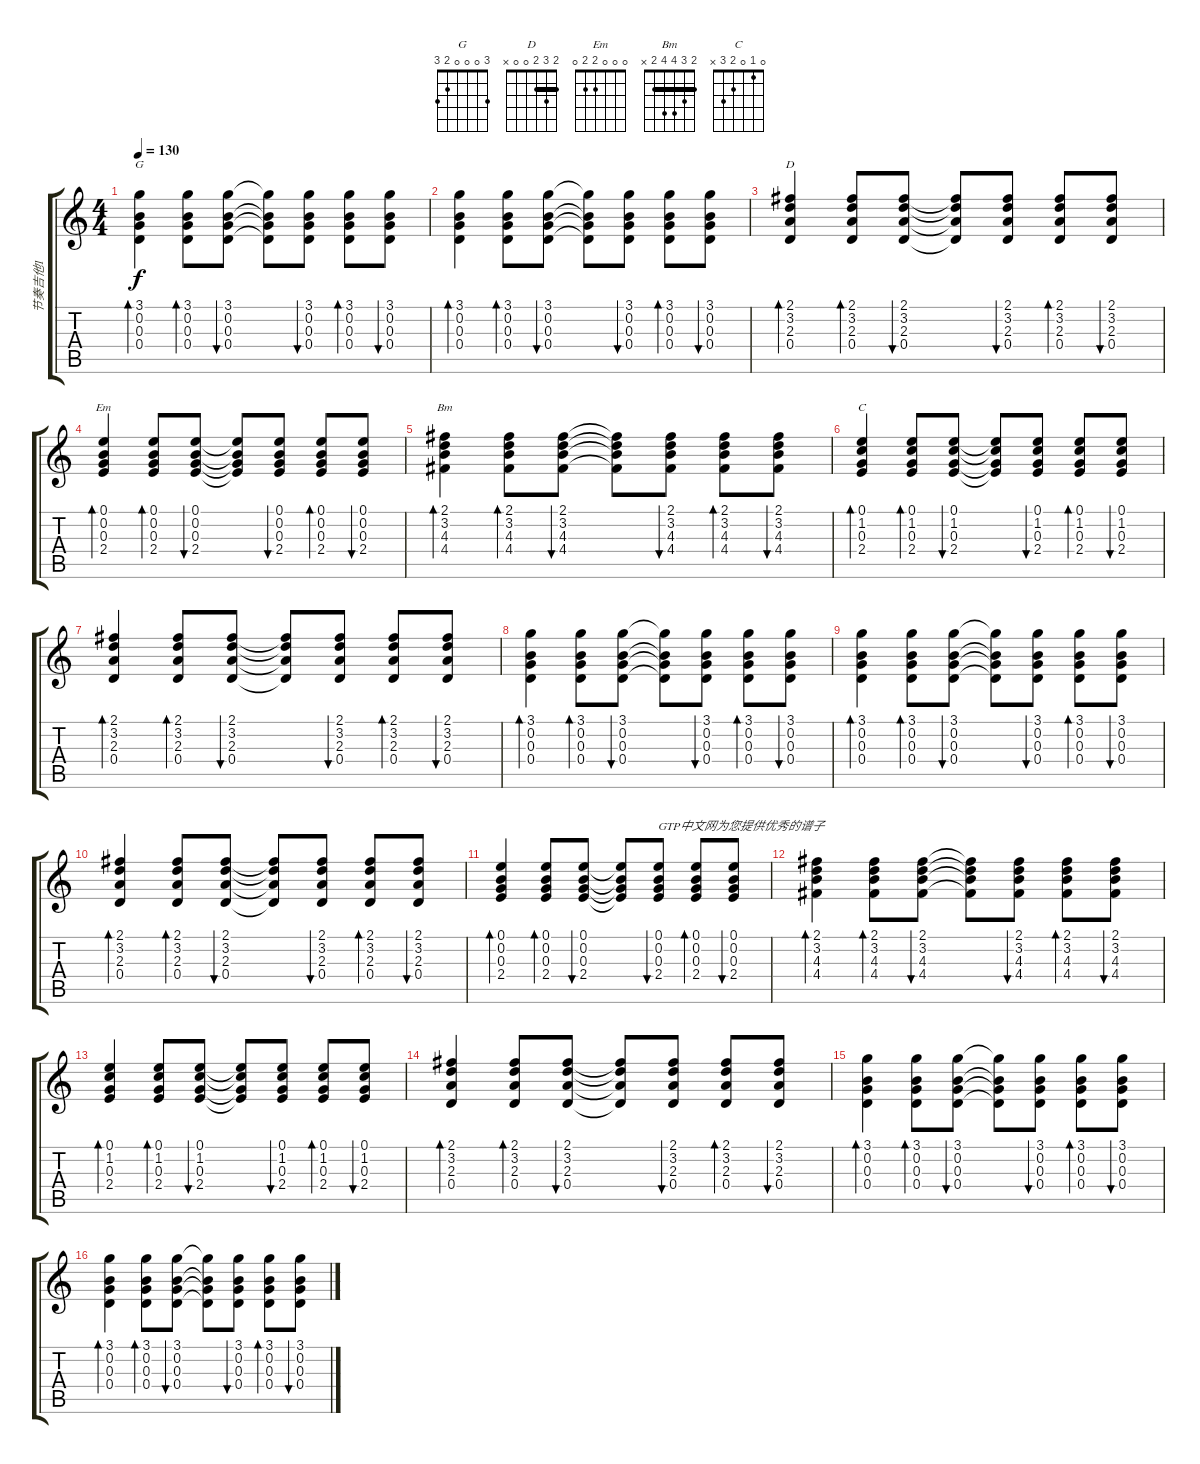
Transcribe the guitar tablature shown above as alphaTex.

\track ("节奏吉他1" "节奏吉他1") {instrument acousticguitarsteel}
\staff {score tabs}
\tuning (E4 B3 G3 D3 A2 E2) {hide}
\chord ("G" 3 0 0 0 2 3)
\chord ("D" 2 3 2 0 0 x) {barre 2}
\chord ("Em" 0 0 0 2 2 0)
\chord ("Bm" 2 3 4 4 2 x) {barre 2}
\chord ("C" 0 1 0 2 3 x)
\ts (4 4)
\tempo 130
\clef g2
\ks c
(3.1 0.2 0.3 0.4).4{bd 120 ch "G" dy f instrument acousticguitarsteel} (3.1 0.2 0.3 0.4).8{bd 120} (3.1 0.2 0.3 0.4).8{bu 120} (3.1{t} 0.2{t} 0.3{t} 0.4{t}).8 (3.1 0.2 0.3 0.4).8{bu 120} (3.1 0.2 0.3 0.4).8{bd 120} (3.1 0.2 0.3 0.4).8{bu 120} |
(3.1 0.2 0.3 0.4).4{bd 120} (3.1 0.2 0.3 0.4).8{bd 120} (3.1 0.2 0.3 0.4).8{bu 120} (3.1{t} 0.2{t} 0.3{t} 0.4{t}).8 (3.1 0.2 0.3 0.4).8{bu 120} (3.1 0.2 0.3 0.4).8{bd 120} (3.1 0.2 0.3 0.4).8{bu 120} |
(2.1 3.2 2.3 0.4).4{bd 120 ch "D"} (2.1 3.2 2.3 0.4).8{bd 120} (2.1 3.2 2.3 0.4).8{bu 120} (2.1{t} 3.2{t} 2.3{t} 0.4{t}).8 (2.1 3.2 2.3 0.4).8{bu 120} (2.1 3.2 2.3 0.4).8{bd 120} (2.1 3.2 2.3 0.4).8{bu 120} |
(0.1 0.2 0.3 2.4).4{bd 120 ch "Em"} (0.1 0.2 0.3 2.4).8{bd 120} (0.1 0.2 0.3 2.4).8{bu 120} (0.1{t} 0.2{t} 0.3{t} 2.4{t}).8 (0.1 0.2 0.3 2.4).8{bu 120} (0.1 0.2 0.3 2.4).8{bd 120} (0.1 0.2 0.3 2.4).8{bu 120} |
(2.1 3.2 4.3 4.4).4{bd 120 ch "Bm"} (2.1 3.2 4.3 4.4).8{bd 120} (2.1 3.2 4.3 4.4).8{bu 120} (2.1{t} 3.2{t} 4.3{t} 4.4{t}).8 (2.1 3.2 4.3 4.4).8{bu 120} (2.1 3.2 4.3 4.4).8{bd 120} (2.1 3.2 4.3 4.4).8{bu 120} |
(0.1 1.2 0.3 2.4).4{bd 120 ch "C"} (0.1 1.2 0.3 2.4).8{bd 120} (0.1 1.2 0.3 2.4).8{bu 120} (0.1{t} 1.2{t} 0.3{t} 2.4{t}).8 (0.1 1.2 0.3 2.4).8{bu 120} (0.1 1.2 0.3 2.4).8{bd 120} (0.1 1.2 0.3 2.4).8{bu 120} |
(2.1 3.2 2.3 0.4).4{bd 120} (2.1 3.2 2.3 0.4).8{bd 120} (2.1 3.2 2.3 0.4).8{bu 120} (2.1{t} 3.2{t} 2.3{t} 0.4{t}).8 (2.1 3.2 2.3 0.4).8{bu 120} (2.1 3.2 2.3 0.4).8{bd 120} (2.1 3.2 2.3 0.4).8{bu 120} |
(3.1 0.2 0.3 0.4).4{bd 120} (3.1 0.2 0.3 0.4).8{bd 120} (3.1 0.2 0.3 0.4).8{bu 120} (3.1{t} 0.2{t} 0.3{t} 0.4{t}).8 (3.1 0.2 0.3 0.4).8{bu 120} (3.1 0.2 0.3 0.4).8{bd 120} (3.1 0.2 0.3 0.4).8{bu 120} |
(3.1 0.2 0.3 0.4).4{bd 120} (3.1 0.2 0.3 0.4).8{bd 120} (3.1 0.2 0.3 0.4).8{bu 120} (3.1{t} 0.2{t} 0.3{t} 0.4{t}).8 (3.1 0.2 0.3 0.4).8{bu 120} (3.1 0.2 0.3 0.4).8{bd 120} (3.1 0.2 0.3 0.4).8{bu 120} |
(2.1 3.2 2.3 0.4).4{bd 120} (2.1 3.2 2.3 0.4).8{bd 120} (2.1 3.2 2.3 0.4).8{bu 120} (2.1{t} 3.2{t} 2.3{t} 0.4{t}).8 (2.1 3.2 2.3 0.4).8{bu 120} (2.1 3.2 2.3 0.4).8{bd 120} (2.1 3.2 2.3 0.4).8{bu 120} |
(0.1 0.2 0.3 2.4).4{bd 120} (0.1 0.2 0.3 2.4).8{bd 120} (0.1 0.2 0.3 2.4).8{bu 120} (0.1{t} 0.2{t} 0.3{t} 2.4{t}).8 (0.1 0.2 0.3 2.4).8{bu 120 txt "GTP中文网为您提供优秀的谱子"} (0.1 0.2 0.3 2.4).8{bd 120} (0.1 0.2 0.3 2.4).8{bu 120} |
(2.1 3.2 4.3 4.4).4{bd 120} (2.1 3.2 4.3 4.4).8{bd 120} (2.1 3.2 4.3 4.4).8{bu 120} (2.1{t} 3.2{t} 4.3{t} 4.4{t}).8 (2.1 3.2 4.3 4.4).8{bu 120} (2.1 3.2 4.3 4.4).8{bd 120} (2.1 3.2 4.3 4.4).8{bu 120} |
(0.1 1.2 0.3 2.4).4{bd 120} (0.1 1.2 0.3 2.4).8{bd 120} (0.1 1.2 0.3 2.4).8{bu 120} (0.1{t} 1.2{t} 0.3{t} 2.4{t}).8 (0.1 1.2 0.3 2.4).8{bu 120} (0.1 1.2 0.3 2.4).8{bd 120} (0.1 1.2 0.3 2.4).8{bu 120} |
(2.1 3.2 2.3 0.4).4{bd 120} (2.1 3.2 2.3 0.4).8{bd 120} (2.1 3.2 2.3 0.4).8{bu 120} (2.1{t} 3.2{t} 2.3{t} 0.4{t}).8 (2.1 3.2 2.3 0.4).8{bu 120} (2.1 3.2 2.3 0.4).8{bd 120} (2.1 3.2 2.3 0.4).8{bu 120} |
(3.1 0.2 0.3 0.4).4{bd 120} (3.1 0.2 0.3 0.4).8{bd 120} (3.1 0.2 0.3 0.4).8{bu 120} (3.1{t} 0.2{t} 0.3{t} 0.4{t}).8 (3.1 0.2 0.3 0.4).8{bu 120} (3.1 0.2 0.3 0.4).8{bd 120} (3.1 0.2 0.3 0.4).8{bu 120} |
(3.1 0.2 0.3 0.4).4{bd 120} (3.1 0.2 0.3 0.4).8{bd 120} (3.1 0.2 0.3 0.4).8{bu 120} (3.1{t} 0.2{t} 0.3{t} 0.4{t}).8 (3.1 0.2 0.3 0.4).8{bu 120} (3.1 0.2 0.3 0.4).8{bd 120} (3.1 0.2 0.3 0.4).8{bu 120}
